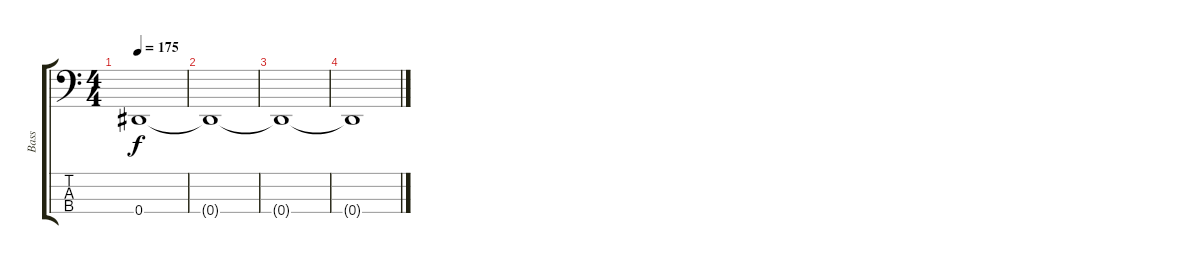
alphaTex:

\track ("Bass" "Bass") {instrument electricbassfinger}
\staff {score tabs}
\tuning (Gb2 Db2 Ab1 Eb1) {hide}
\ts (4 4)
\tempo 175
\clef f4
\ks c
0.4.1{dy f} |
0.4{t}.1 |
0.4{t}.1 |
0.4{t}.1
